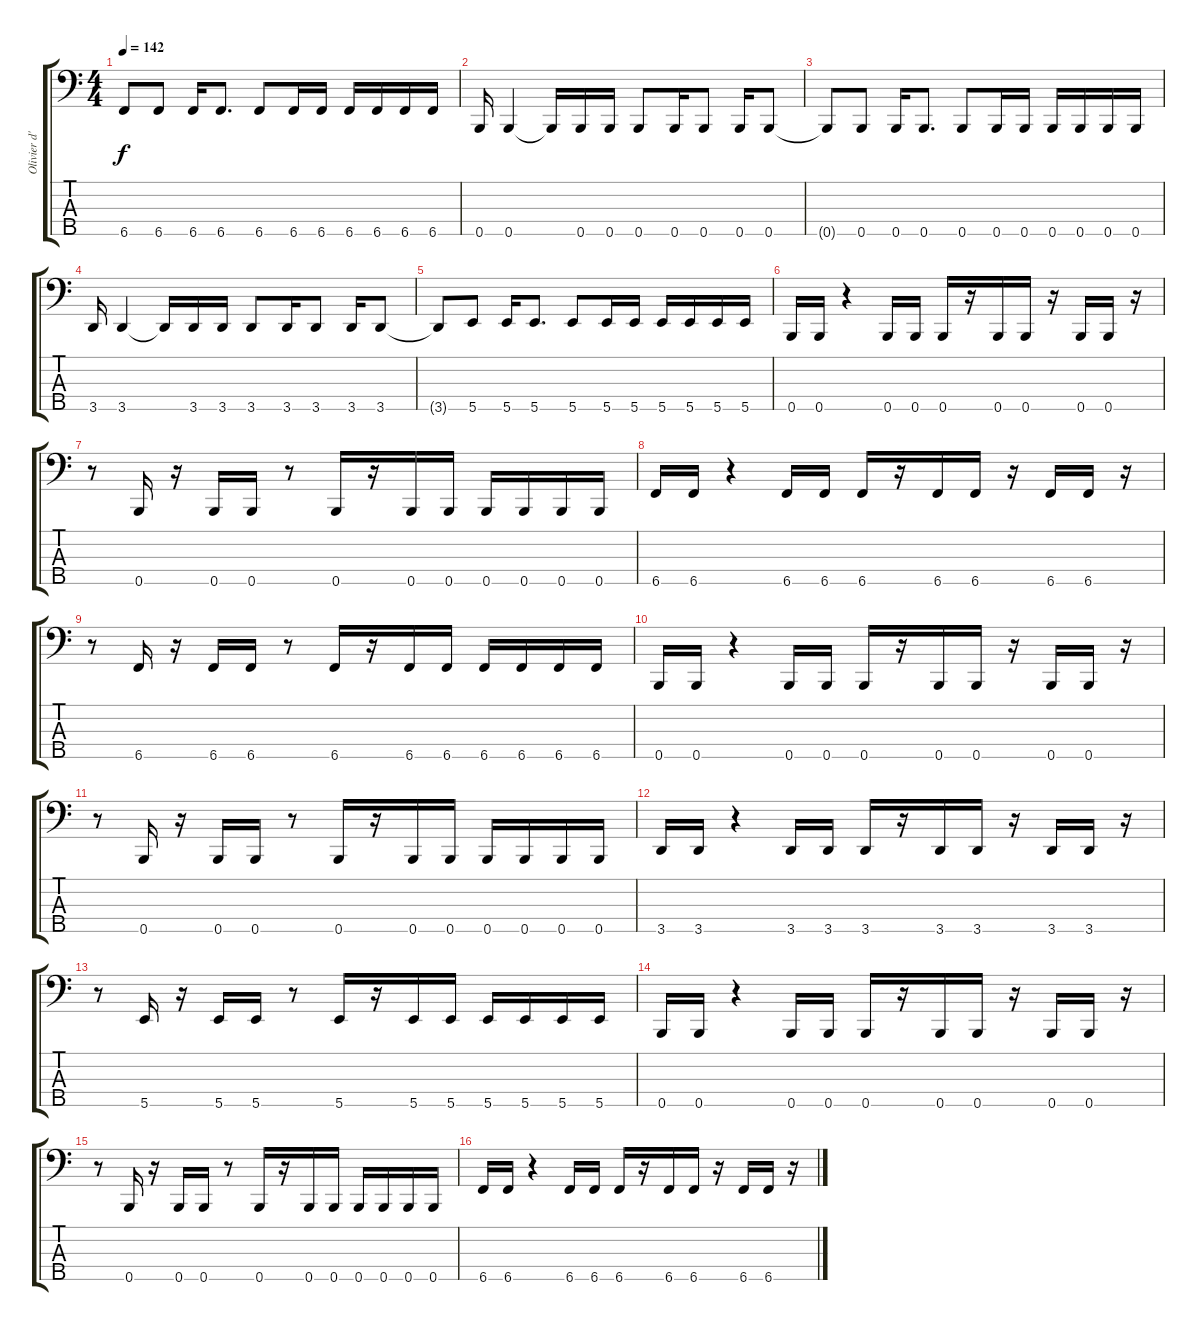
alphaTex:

\track ("Olivier d'Aries (Bass)" "Olivier d'") {instrument electricbassfinger}
\staff {score tabs}
\tuning (G2 D2 A1 E1 B0) {hide}
\ts (4 4)
\tempo 142
\clef f4
\ks c
6.5{t}.8{dy f} 6.5.8 6.5.16 6.5.8{d} 6.5.8 6.5.16 6.5.16 6.5.16 6.5.16 6.5.16 6.5.16 |
0.5.16 0.5.4 0.5{t}.16 0.5.16 0.5.16 0.5.8 0.5.16 0.5.8 0.5.16 0.5.8 |
0.5{t}.8 0.5.8 0.5.16 0.5.8{d} 0.5.8 0.5.16 0.5.16 0.5.16 0.5.16 0.5.16 0.5.16 |
3.5.16 3.5.4 3.5{t}.16 3.5.16 3.5.16 3.5.8 3.5.16 3.5.8 3.5.16 3.5.8 |
3.5{t}.8 5.5.8 5.5.16 5.5.8{d} 5.5.8 5.5.16 5.5.16 5.5.16 5.5.16 5.5.16 5.5.16 |
0.5.16 0.5.16 r.4 0.5.16 0.5.16 0.5.16 r.16 0.5.16 0.5.16 r.16 0.5.16 0.5.16 r.16 |
r.8 0.5.16 r.16 0.5.16 0.5.16 r.8 0.5.16 r.16 0.5.16 0.5.16 0.5.16 0.5.16 0.5.16 0.5.16 |
6.5.16 6.5.16 r.4 6.5.16 6.5.16 6.5.16 r.16 6.5.16 6.5.16 r.16 6.5.16 6.5.16 r.16 |
r.8 6.5.16 r.16 6.5.16 6.5.16 r.8 6.5.16 r.16 6.5.16 6.5.16 6.5.16 6.5.16 6.5.16 6.5.16 |
0.5.16 0.5.16 r.4 0.5.16 0.5.16 0.5.16 r.16 0.5.16 0.5.16 r.16 0.5.16 0.5.16 r.16 |
r.8 0.5.16 r.16 0.5.16 0.5.16 r.8 0.5.16 r.16 0.5.16 0.5.16 0.5.16 0.5.16 0.5.16 0.5.16 |
3.5.16 3.5.16 r.4 3.5.16 3.5.16 3.5.16 r.16 3.5.16 3.5.16 r.16 3.5.16 3.5.16 r.16 |
r.8 5.5.16 r.16 5.5.16 5.5.16 r.8 5.5.16 r.16 5.5.16 5.5.16 5.5.16 5.5.16 5.5.16 5.5.16 |
0.5.16 0.5.16 r.4 0.5.16 0.5.16 0.5.16 r.16 0.5.16 0.5.16 r.16 0.5.16 0.5.16 r.16 |
r.8 0.5.16 r.16 0.5.16 0.5.16 r.8 0.5.16 r.16 0.5.16 0.5.16 0.5.16 0.5.16 0.5.16 0.5.16 |
6.5.16 6.5.16 r.4 6.5.16 6.5.16 6.5.16 r.16 6.5.16 6.5.16 r.16 6.5.16 6.5.16 r.16
